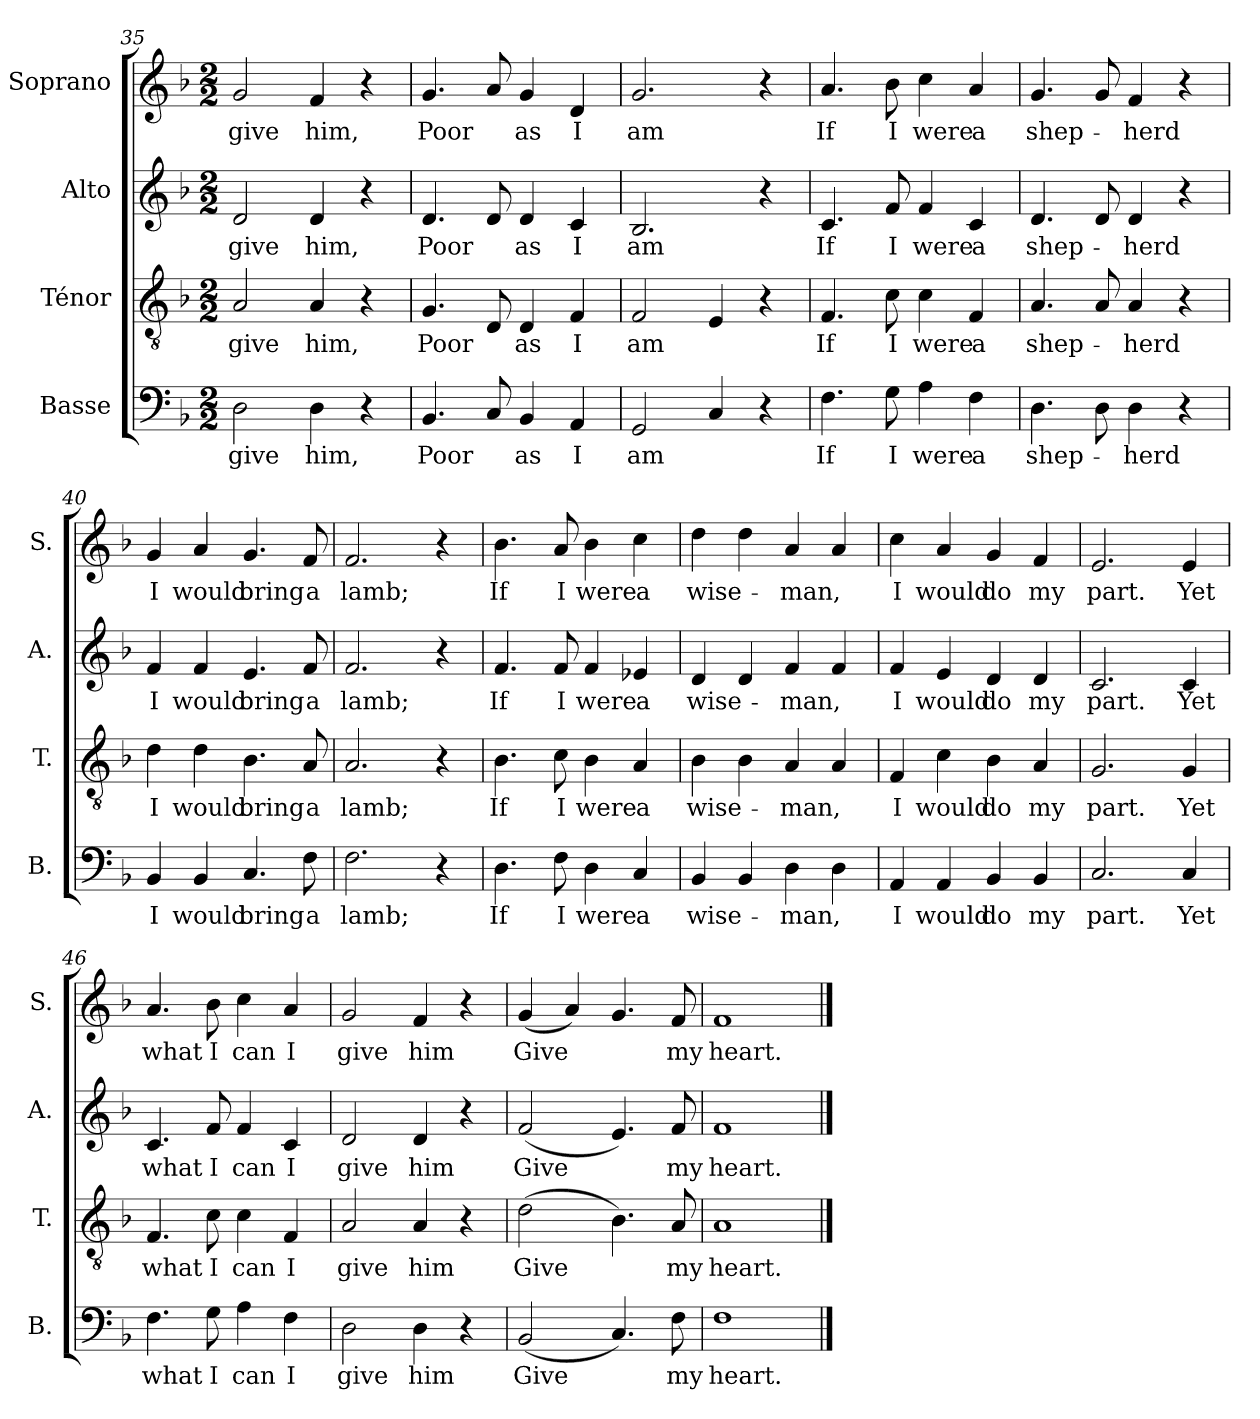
**kern	**text	**kern	**text	**kern	**text	**kern	**text
*part4	*part4	*part3	*part3	*part2	*part2	*part1	*part1
*staff4	*staff4	*staff3	*staff3	*staff2	*staff2	*staff1	*staff1
*I"Basse	*	*I"Ténor	*	*I"Alto	*	*I"Soprano	*
*I'B.	*	*I'T.	*	*I'A.	*	*I'S.	*
*clefF4	*	*clefGv2	*	*clefG2	*	*clefG2	*
*k[b-]	*	*k[b-]	*	*k[b-]	*	*k[b-]	*
*M2/2	*	*M2/2	*	*M2/2	*	*M2/2	*
=35	=35	=35	=35	=35	=35	=35	=35
!	!LO:LY:b	!	!LO:LY:b	!	!LO:LY:b	!	!LO:LY:b
2D\	give	2A/	give	2d/	give	2g/	give
!	!LO:LY:b	!	!LO:LY:b	!	!LO:LY:b	!	!LO:LY:b
4D\	him,	4A/	him,	4d/	him,	4f/	him,
4r	.	4r	.	4r	.	4r	.
=36	=36	=36	=36	=36	=36	=36	=36
!	!LO:LY:b	!	!LO:LY:b	!	!LO:LY:b	!	!LO:LY:b
4.BB-/	Poor	4.G/	Poor	4.d/	Poor	4.g/	Poor
8C/	.	8D/	.	8d/	.	8a/	.
!	!LO:LY:b	!	!LO:LY:b	!	!LO:LY:b	!	!LO:LY:b
4BB-/	as	4D/	as	4d/	as	4g/	as
!	!LO:LY:b	!	!LO:LY:b	!	!LO:LY:b	!	!LO:LY:b
4AA/	I	4F/	I	4c/	I	4d/	I
=37	=37	=37	=37	=37	=37	=37	=37
!	!LO:LY:b	!	!LO:LY:b	!	!LO:LY:b	!	!LO:LY:b
2GG/	am	2F/	am	2.B-/	am	2.g/	am
4C/	.	4E/	.	.	.	.	.
4r	.	4r	.	4r	.	4r	.
=38	=38	=38	=38	=38	=38	=38	=38
!	!LO:LY:b	!	!LO:LY:b	!	!LO:LY:b	!	!LO:LY:b
4.F\	If	4.F/	If	4.c/	If	4.a/	If
!	!LO:LY:b	!	!LO:LY:b	!	!LO:LY:b	!	!LO:LY:b
8G\	I	8c\	I	8f/	I	8b-\	I
!	!LO:LY:b	!	!LO:LY:b	!	!LO:LY:b	!	!LO:LY:b
4A\	were	4c\	were	4f/	were	4cc\	were
!	!LO:LY:b	!	!LO:LY:b	!	!LO:LY:b	!	!LO:LY:b
4F\	a	4F/	a	4c/	a	4a/	a
=39	=39	=39	=39	=39	=39	=39	=39
!	!LO:LY:b	!	!LO:LY:b	!	!LO:LY:b	!	!LO:LY:b
4.D\	shep-	4.A/	shep-	4.d/	shep-	4.g/	shep-
8D\	.	8A/	.	8d/	.	8g/	.
!	!LO:LY:b	!	!LO:LY:b	!	!LO:LY:b	!	!LO:LY:b
4D\	-herd	4A/	-herd	4d/	-herd	4f/	-herd
4r	.	4r	.	4r	.	4r	.
=40	=40	=40	=40	=40	=40	=40	=40
!	!LO:LY:b	!	!LO:LY:b	!	!LO:LY:b	!	!LO:LY:b
4BB-/	I	4d\	I	4f/	I	4g/	I
!	!LO:LY:b	!	!LO:LY:b	!	!LO:LY:b	!	!LO:LY:b
4BB-/	would	4d\	would	4f/	would	4a/	would
!	!LO:LY:b	!	!LO:LY:b	!	!LO:LY:b	!	!LO:LY:b
4.C/	bring	4.B-\	bring	4.e/	bring	4.g/	bring
!	!LO:LY:b	!	!LO:LY:b	!	!LO:LY:b	!	!LO:LY:b
8F\	a	8A/	a	8f/	a	8f/	a
=41	=41	=41	=41	=41	=41	=41	=41
!	!LO:LY:b	!	!LO:LY:b	!	!LO:LY:b	!	!LO:LY:b
2.F\	lamb;	2.A/	lamb;	2.f/	lamb;	2.f/	lamb;
4r	.	4r	.	4r	.	4r	.
=42	=42	=42	=42	=42	=42	=42	=42
!	!LO:LY:b	!	!LO:LY:b	!	!LO:LY:b	!	!LO:LY:b
4.D\	If	4.B-\	If	4.f/	If	4.b-\	If
!	!LO:LY:b	!	!LO:LY:b	!	!LO:LY:b	!	!LO:LY:b
8F\	I	8c\	I	8f/	I	8a/	I
!	!LO:LY:b	!	!LO:LY:b	!	!LO:LY:b	!	!LO:LY:b
4D\	were	4B-\	were	4f/	were	4b-\	were
!	!LO:LY:b	!	!LO:LY:b	!	!LO:LY:b	!	!LO:LY:b
4C/	a	4A/	a	4e-X/	a	4cc\	a
!!LO:PB:g=z
=43	=43	=43	=43	=43	=43	=43	=43
!	!LO:LY:b	!	!LO:LY:b	!	!LO:LY:b	!	!LO:LY:b
4BB-/	wise-	4B-\	wise-	4d/	wise-	4dd\	wise-
4BB-/	.	4B-\	.	4d/	.	4dd\	.
!	!LO:LY:b	!	!LO:LY:b	!	!LO:LY:b	!	!LO:LY:b
4D\	-man,	4A/	-man,	4f/	-man,	4a/	-man,
4D\	.	4A/	.	4f/	.	4a/	.
=44	=44	=44	=44	=44	=44	=44	=44
!	!LO:LY:b	!	!LO:LY:b	!	!LO:LY:b	!	!LO:LY:b
4AA/	I	4F/	I	4f/	I	4cc\	I
!	!LO:LY:b	!	!LO:LY:b	!	!LO:LY:b	!	!LO:LY:b
4AA/	would	4c\	would	4e/	would	4a/	would
!	!LO:LY:b	!	!LO:LY:b	!	!LO:LY:b	!	!LO:LY:b
4BB-/	do	4B-\	do	4d/	do	4g/	do
!	!LO:LY:b	!	!LO:LY:b	!	!LO:LY:b	!	!LO:LY:b
4BB-/	my	4A/	my	4d/	my	4f/	my
=45	=45	=45	=45	=45	=45	=45	=45
!	!LO:LY:b	!	!LO:LY:b	!	!LO:LY:b	!	!LO:LY:b
2.C/	part.	2.G/	part.	2.c/	part.	2.e/	part.
!	!LO:LY:b	!	!LO:LY:b	!	!LO:LY:b	!	!LO:LY:b
4C/	Yet	4G/	Yet	4c/	Yet	4e/	Yet
=46	=46	=46	=46	=46	=46	=46	=46
!	!LO:LY:b	!	!LO:LY:b	!	!LO:LY:b	!	!LO:LY:b
4.F\	what	4.F/	what	4.c/	what	4.a/	what
!	!LO:LY:b	!	!LO:LY:b	!	!LO:LY:b	!	!LO:LY:b
8G\	I	8c\	I	8f/	I	8b-\	I
!	!LO:LY:b	!	!LO:LY:b	!	!LO:LY:b	!	!LO:LY:b
4A\	can	4c\	can	4f/	can	4cc\	can
!	!LO:LY:b	!	!LO:LY:b	!	!LO:LY:b	!	!LO:LY:b
4F\	I	4F/	I	4c/	I	4a/	I
=47	=47	=47	=47	=47	=47	=47	=47
!	!LO:LY:b	!	!LO:LY:b	!	!LO:LY:b	!	!LO:LY:b
2D\	give	2A/	give	2d/	give	2g/	give
!	!LO:LY:b	!	!LO:LY:b	!	!LO:LY:b	!	!LO:LY:b
4D\	him	4A/	him	4d/	him	4f/	him
4r	.	4r	.	4r	.	4r	.
=48	=48	=48	=48	=48	=48	=48	=48
!	!LO:LY:b	!	!LO:LY:b	!	!LO:LY:b	!	!LO:LY:b
(<2BB-/	Give	(>2d\	Give	(<2f/	Give	(>4g/	Give
.	.	.	.	.	.	4a/)	.
4.C/)	.	4.B-\)	.	4.e/)	.	4.g/	.
!	!LO:LY:b	!	!LO:LY:b	!	!LO:LY:b	!	!LO:LY:b
8F\	my	8A/	my	8f/	my	8f/	my
=49	=49	=49	=49	=49	=49	=49	=49
!	!LO:LY:b	!	!LO:LY:b	!	!LO:LY:b	!	!LO:LY:b
1F	heart.	1A	heart.	1f	heart.	1f	heart.
==	==	==	==	==	==	==	==
*-	*-	*-	*-	*-	*-	*-	*-
